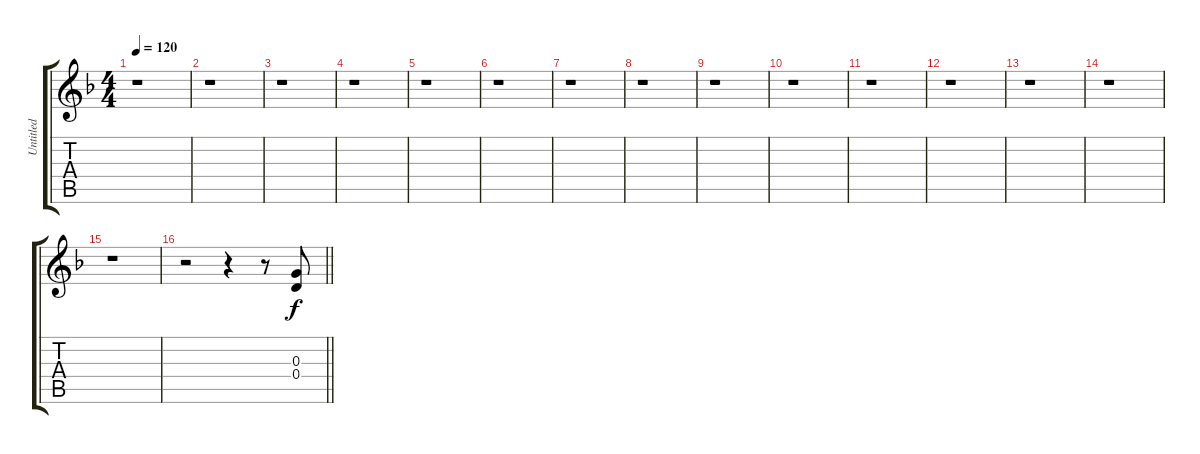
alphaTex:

\track ("Untitled" "Untitled") {instrument distortionguitar}
\staff {score tabs}
\tuning (E4 B3 G3 D3 A2 E2) {hide}
\ts (4 4)
\tempo 120
\clef g2
\ks f
r.1{dy f instrument distortionguitar} |
r.1 |
r.1 |
r.1 |
r.1 |
r.1 |
r.1 |
r.1 |
r.1 |
r.1 |
r.1 |
r.1 |
r.1 |
r.1 |
r.1 |
\barLineRight lightlight
r.2 r.4 r.8 (0.3 0.4).8
